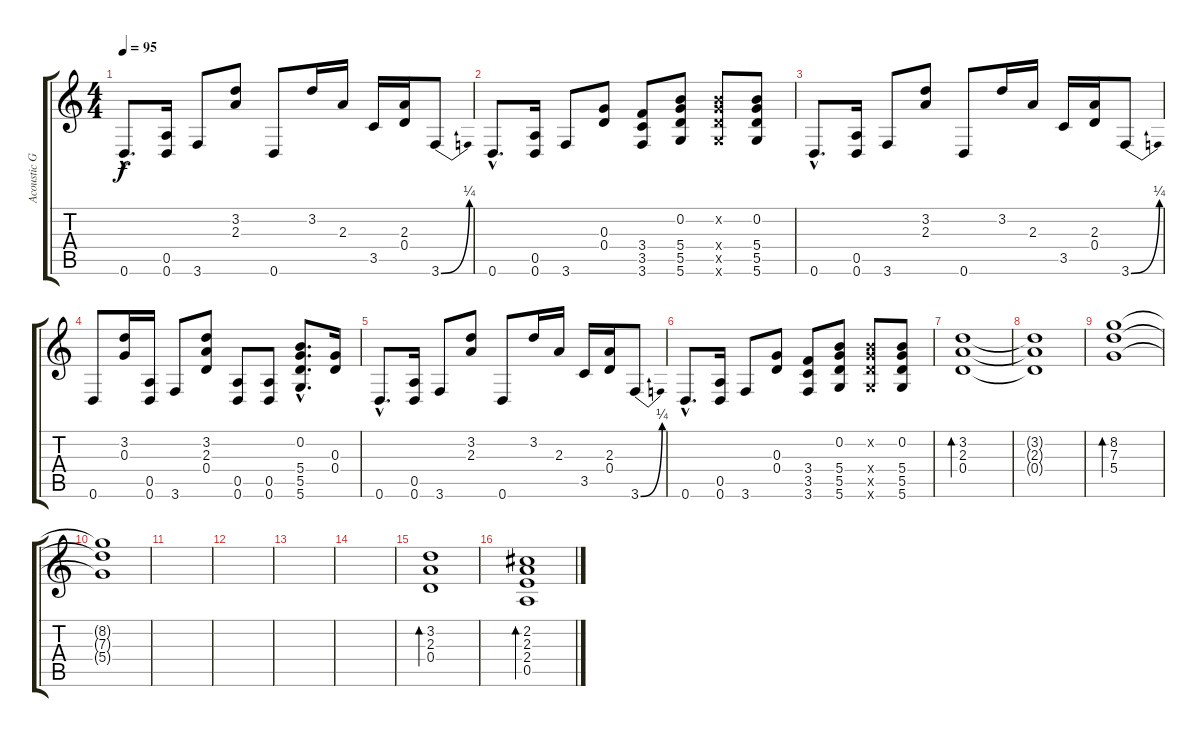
\track ("Acoustic Guitar" "Acoustic G") {instrument acousticguitarsteel}
\staff {score tabs}
\tuning (E4 B3 G3 D3 A2 D2) {hide}
\ts (4 4)
\tempo 95
\clef g2
\ks c
0.6{hac}.8{d dy f} (0.5 0.6).16 3.6.8 (3.2 2.3).8 0.6.8 3.2.16 2.3.16 3.5.16 (2.3 0.4).16 3.6{be (bend 0 0 60 1)}.8 |
0.6{hac}.8{d} (0.5 0.6).16 3.6.8 (0.3 0.4).8 (3.4 3.5 3.6).8 (0.2 5.4 5.5 5.6).8 (0.2{x} 5.4{x} 5.5{x} 5.6{x}).8 (0.2 5.4 5.5 5.6).8 |
0.6{hac}.8{d} (0.5 0.6).16 3.6.8 (3.2 2.3).8 0.6.8 3.2.16 2.3.16 3.5.16 (2.3 0.4).16 3.6{be (bend 0 0 60 1)}.8 |
0.6.8 (3.2 0.3).16 (0.5 0.6).16 3.6.8 (3.2 2.3 0.4).8 (0.5 0.6).8 (0.5 0.6).8 (0.2{hac} 5.4{hac} 5.5{hac} 5.6{hac}).8{d} (0.3 0.4).16 |
0.6{hac}.8{d} (0.5 0.6).16 3.6.8 (3.2 2.3).8 0.6.8 3.2.16 2.3.16 3.5.16 (2.3 0.4).16 3.6{be (bend 0 0 60 1)}.8 |
0.6{hac}.8{d} (0.5 0.6).16 3.6.8 (0.3 0.4).8 (3.4 3.5 3.6).8 (0.2 5.4 5.5 5.6).8 (0.2{x} 5.4{x} 5.5{x} 5.6{x}).8 (0.2 5.4 5.5 5.6).8 |
(3.2 2.3 0.4).1{bd 480} |
(3.2{t} 2.3{t} 0.4{t}).1 |
(8.2 7.3 5.4).1{bd 480} |
(8.2{t} 7.3{t} 5.4{t}).1 |
|
|
|
|
(3.2 2.3 0.4).1{bd 480} |
(2.2 2.3 2.4 0.5).1{bd 480}
